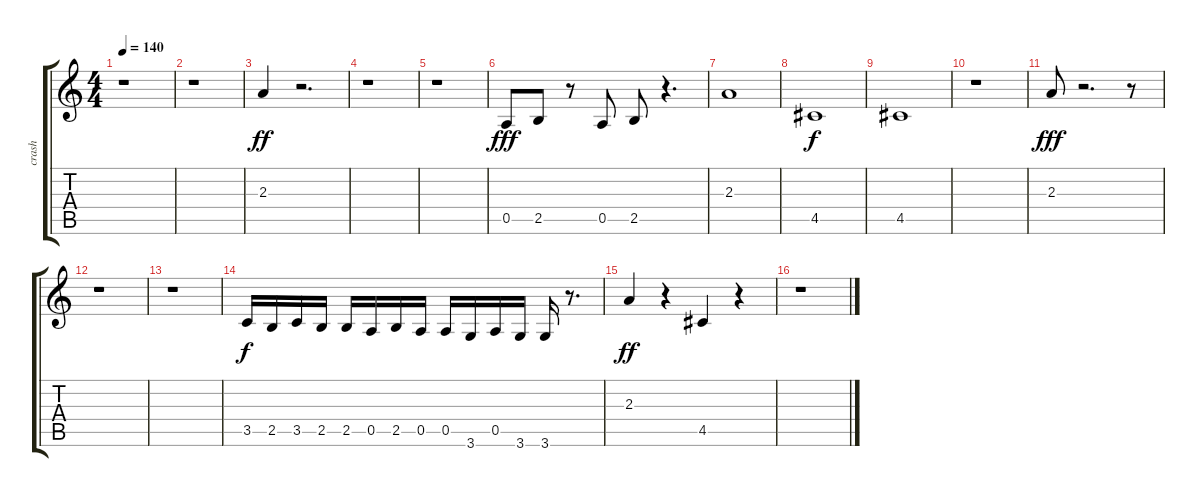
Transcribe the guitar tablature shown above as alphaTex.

\track ("crash" "crash") {instrument acousticguitarsteel}
\staff {score tabs}
\tuning (E4 B3 G3 D3 A2 E2) {hide}
\ts (4 4)
\tempo 140
\clef g2
\ks c
r.1{dy ff} |
r.1 |
2.3.4 r.2{d} |
r.1 |
r.1 |
0.5.8{dy fff} 2.5.8 r.8 0.5.8 2.5.8 r.4{d} |
2.3.1 |
4.5.1{dy f} |
4.5.1 |
r.1 |
2.3.8{dy fff} r.2{d} r.8 |
r.1 |
r.1 |
3.5.16{dy f} 2.5.16 3.5.16 2.5.16 2.5.16 0.5.16 2.5.16 0.5.16 0.5.16 3.6.16 0.5.16 3.6.16 3.6.16 r.8{d} |
2.3.4{dy ff} r.4 4.5.4 r.4 |
r.1
